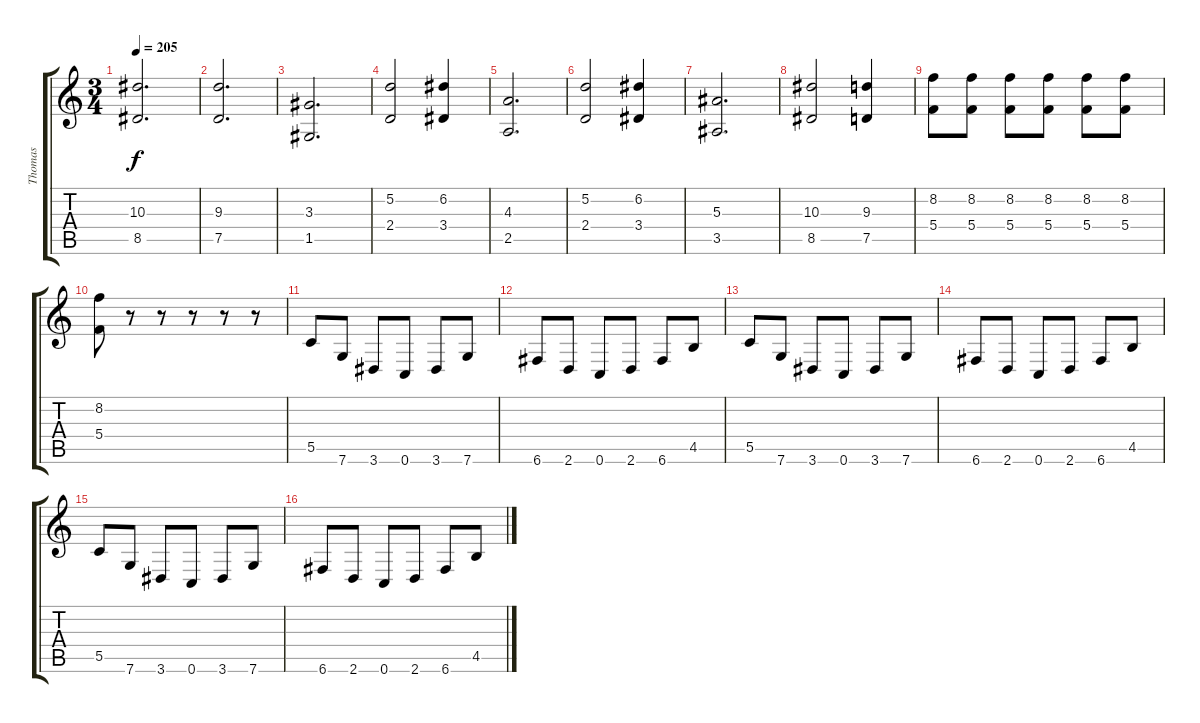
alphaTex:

\track ("Thomas" "Thomas") {instrument overdrivenguitar}
\staff {score tabs}
\tuning (D4 A3 F3 C3 G2 C2) {hide}
\ts (3 4)
\tempo 205
\clef g2
\ks c
(10.3 8.5).2{d dy f} |
(9.3 7.5).2{d} |
(3.3 1.5).2{d} |
(5.2 2.4).2 (6.2 3.4).4 |
(4.3 2.5).2{d} |
(5.2 2.4).2 (6.2 3.4).4 |
(5.3 3.5).2{d} |
(10.3 8.5).2 (9.3 7.5).4 |
(8.2 5.4).8 (8.2 5.4).8 (8.2 5.4).8 (8.2 5.4).8 (8.2 5.4).8 (8.2 5.4).8 |
(8.2 5.4).8 r.8 r.8 r.8 r.8 r.8 |
5.5.8 7.6.8 3.6.8 0.6.8 3.6.8 7.6.8 |
6.6.8 2.6.8 0.6.8 2.6.8 6.6.8 4.5.8 |
5.5.8 7.6.8 3.6.8 0.6.8 3.6.8 7.6.8 |
6.6.8 2.6.8 0.6.8 2.6.8 6.6.8 4.5.8 |
5.5.8 7.6.8 3.6.8 0.6.8 3.6.8 7.6.8 |
6.6.8 2.6.8 0.6.8 2.6.8 6.6.8 4.5.8
